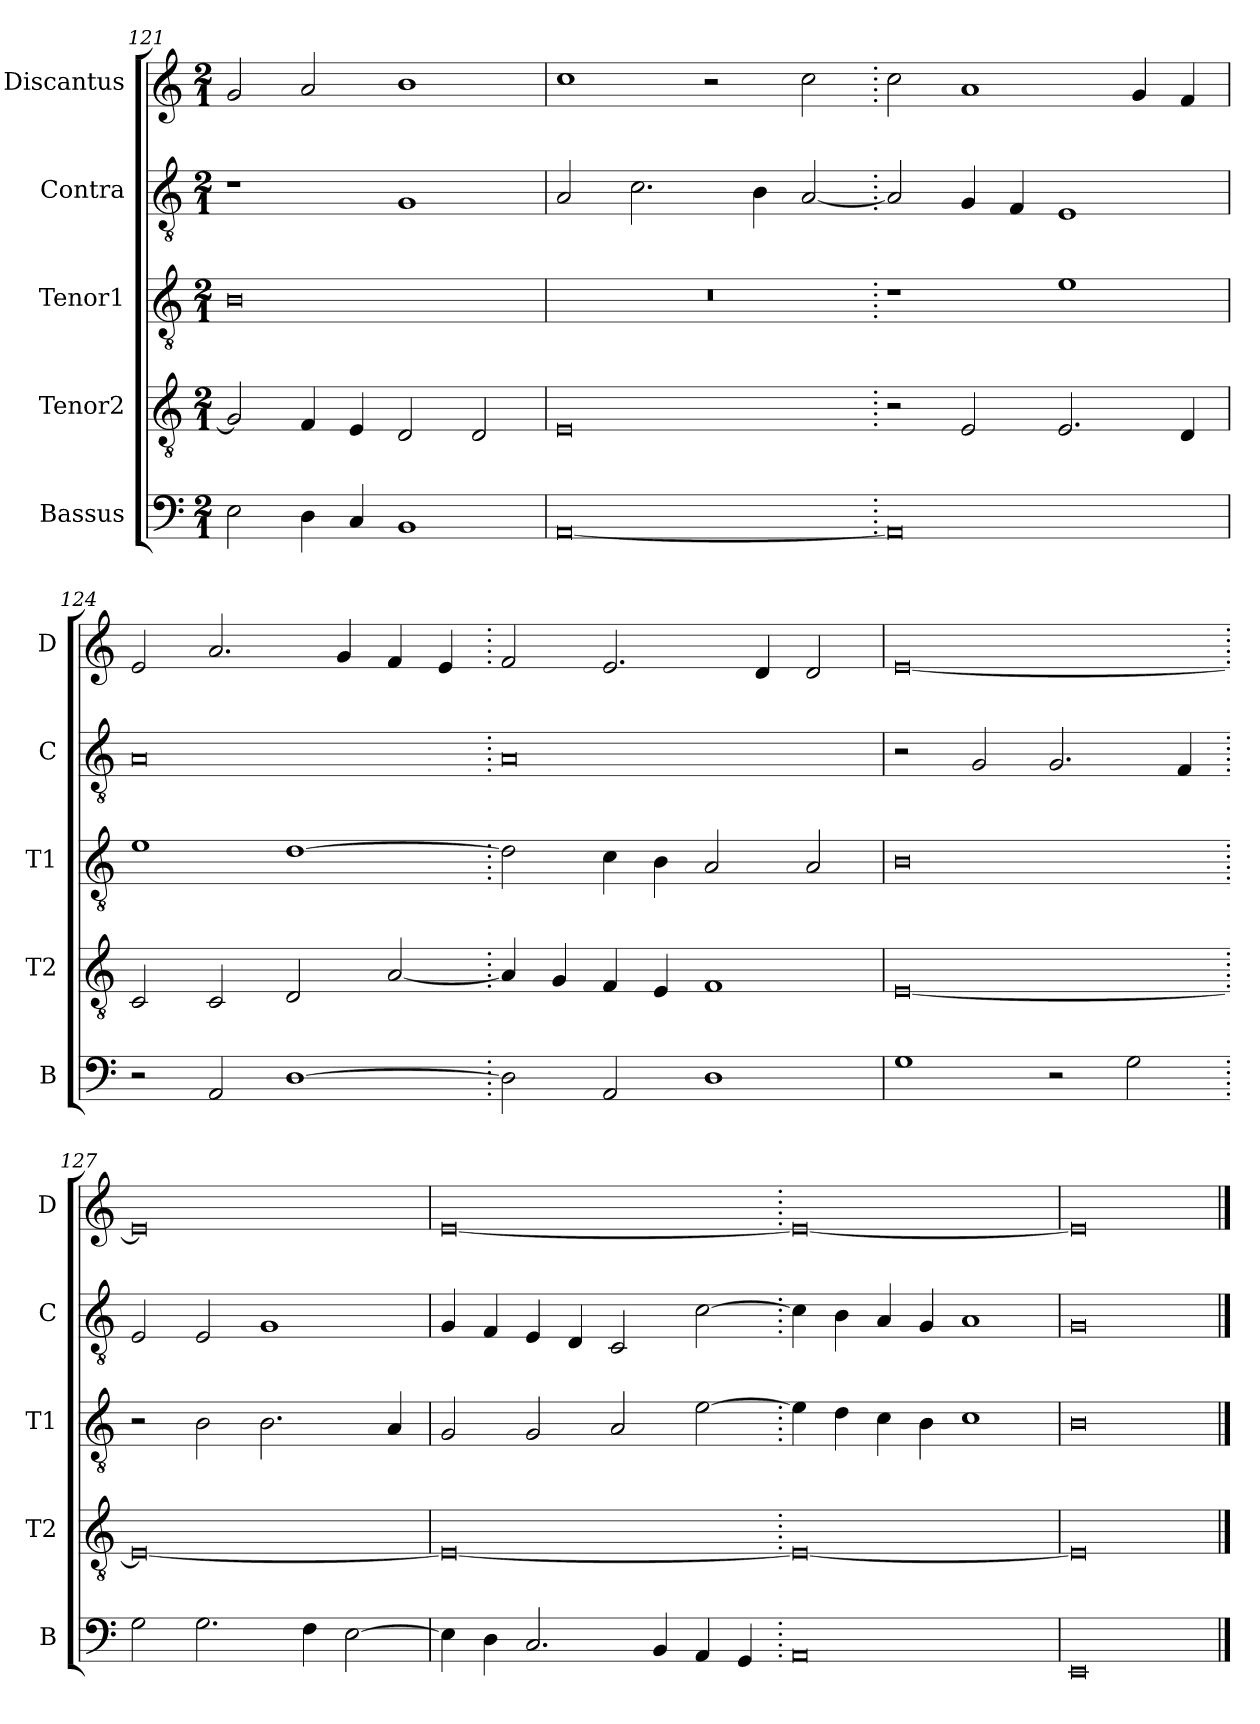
**kern	**kern	**kern	**kern	**kern
*part5	*part4	*part3	*part2	*part1
*staff5	*staff4	*staff3	*staff2	*staff1
*I"Bassus	*I"Tenor2	*I"Tenor1	*I"Contra	*I"Discantus
*I'B	*I'T2	*I'T1	*I'C	*I'D
*clefF4	*clefGv2	*clefGv2	*clefGv2	*clefG2
*k[]	*k[]	*k[]	*k[]	*k[]
*M2/1	*M2/1	*M2/1	*M2/1	*M2/1
=121	=121	=121	=121	=121
2E\	2G/]	0B	1r	2g/
4D\	4F/	.	.	2a/
4C/	4E/	.	.	.
1BB	2D/	.	1G	1b
.	2D/	.	.	.
=122	=122	=122	=122	=122
[0AA	0E	0r	2A/	1cc
.	.	.	2.c\	.
.	.	.	.	2r
.	.	.	4B\	.
.	.	.	[2A/	2cc\
=123.	=123.	=123.	=123.	=123.
0AA]	2r	1r	2A/]	2cc\
.	2E/	.	4G/	1a
.	.	.	4F/	.
.	2.E/	1e	1E	.
.	.	.	.	4g/
.	4D/	.	.	4f/
=124	=124	=124	=124	=124
2r	2C/	1e	0A	2e/
2AA/	2C/	.	.	2.a/
[1D	2D/	[1d	.	.
.	.	.	.	4g/
.	[2A/	.	.	4f/
.	.	.	.	4e/
=125.	=125.	=125.	=125.	=125.
2D\]	4A/]	2d\]	0A	2f/
.	4G/	.	.	.
2AA/	4F/	4c\	.	2.e/
.	4E/	4B\	.	.
1D	1F	2A/	.	.
.	.	.	.	4d/
.	.	2A/	.	2d/
=126	=126	=126	=126	=126
1G	[0E	0B	2r	[0e
.	.	.	2G/	.
2r	.	.	2.G/	.
2G\	.	.	.	.
.	.	.	4F/	.
=127.	=127.	=127.	=127.	=127.
2G\	0E_	2r	2E/	0e]
2.G\	.	2B\	2E/	.
.	.	2.B\	1G	.
4F\	.	.	.	.
[2E\	.	.	.	.
.	.	4A/	.	.
=128	=128	=128	=128	=128
4E\]	0E_	2G/	4G/	[0e
4D\	.	.	4F/	.
2.C/	.	2G/	4E/	.
.	.	.	4D/	.
.	.	2A/	2C/	.
4BB/	.	.	.	.
4AA/	.	[2e\	[2c\	.
4GG/	.	.	.	.
=129.	=129.	=129.	=129.	=129.
0AA	0E_	4e\]	4c\]	0e_
.	.	4d\	4B\	.
.	.	4c\	4A/	.
.	.	4B\	4G/	.
.	.	1c	1A	.
=130	=130	=130	=130	=130
0EE	0E]	0B	0G	0e]
==	==	==	==	==
*-	*-	*-	*-	*-
